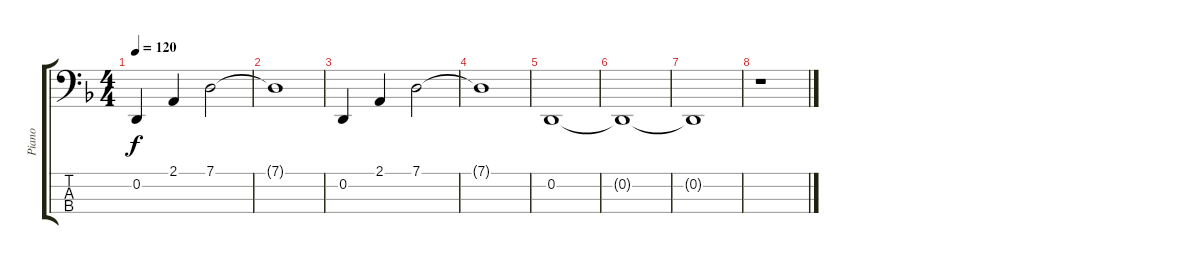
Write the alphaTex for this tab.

\track ("Piano" "Piano") {instrument acousticgrandpiano}
\staff {score tabs}
\tuning (G2 D2 A1 E1) {hide}
\ts (4 4)
\tempo 120
\clef f4
\ks dminor
0.2.4{dy f} 2.1.4 7.1.2 |
7.1{t}.1 |
0.2.4 2.1.4 7.1.2 |
7.1{t}.1 |
0.2.1 |
0.2{t}.1 |
0.2{t}.1 |
r.1
